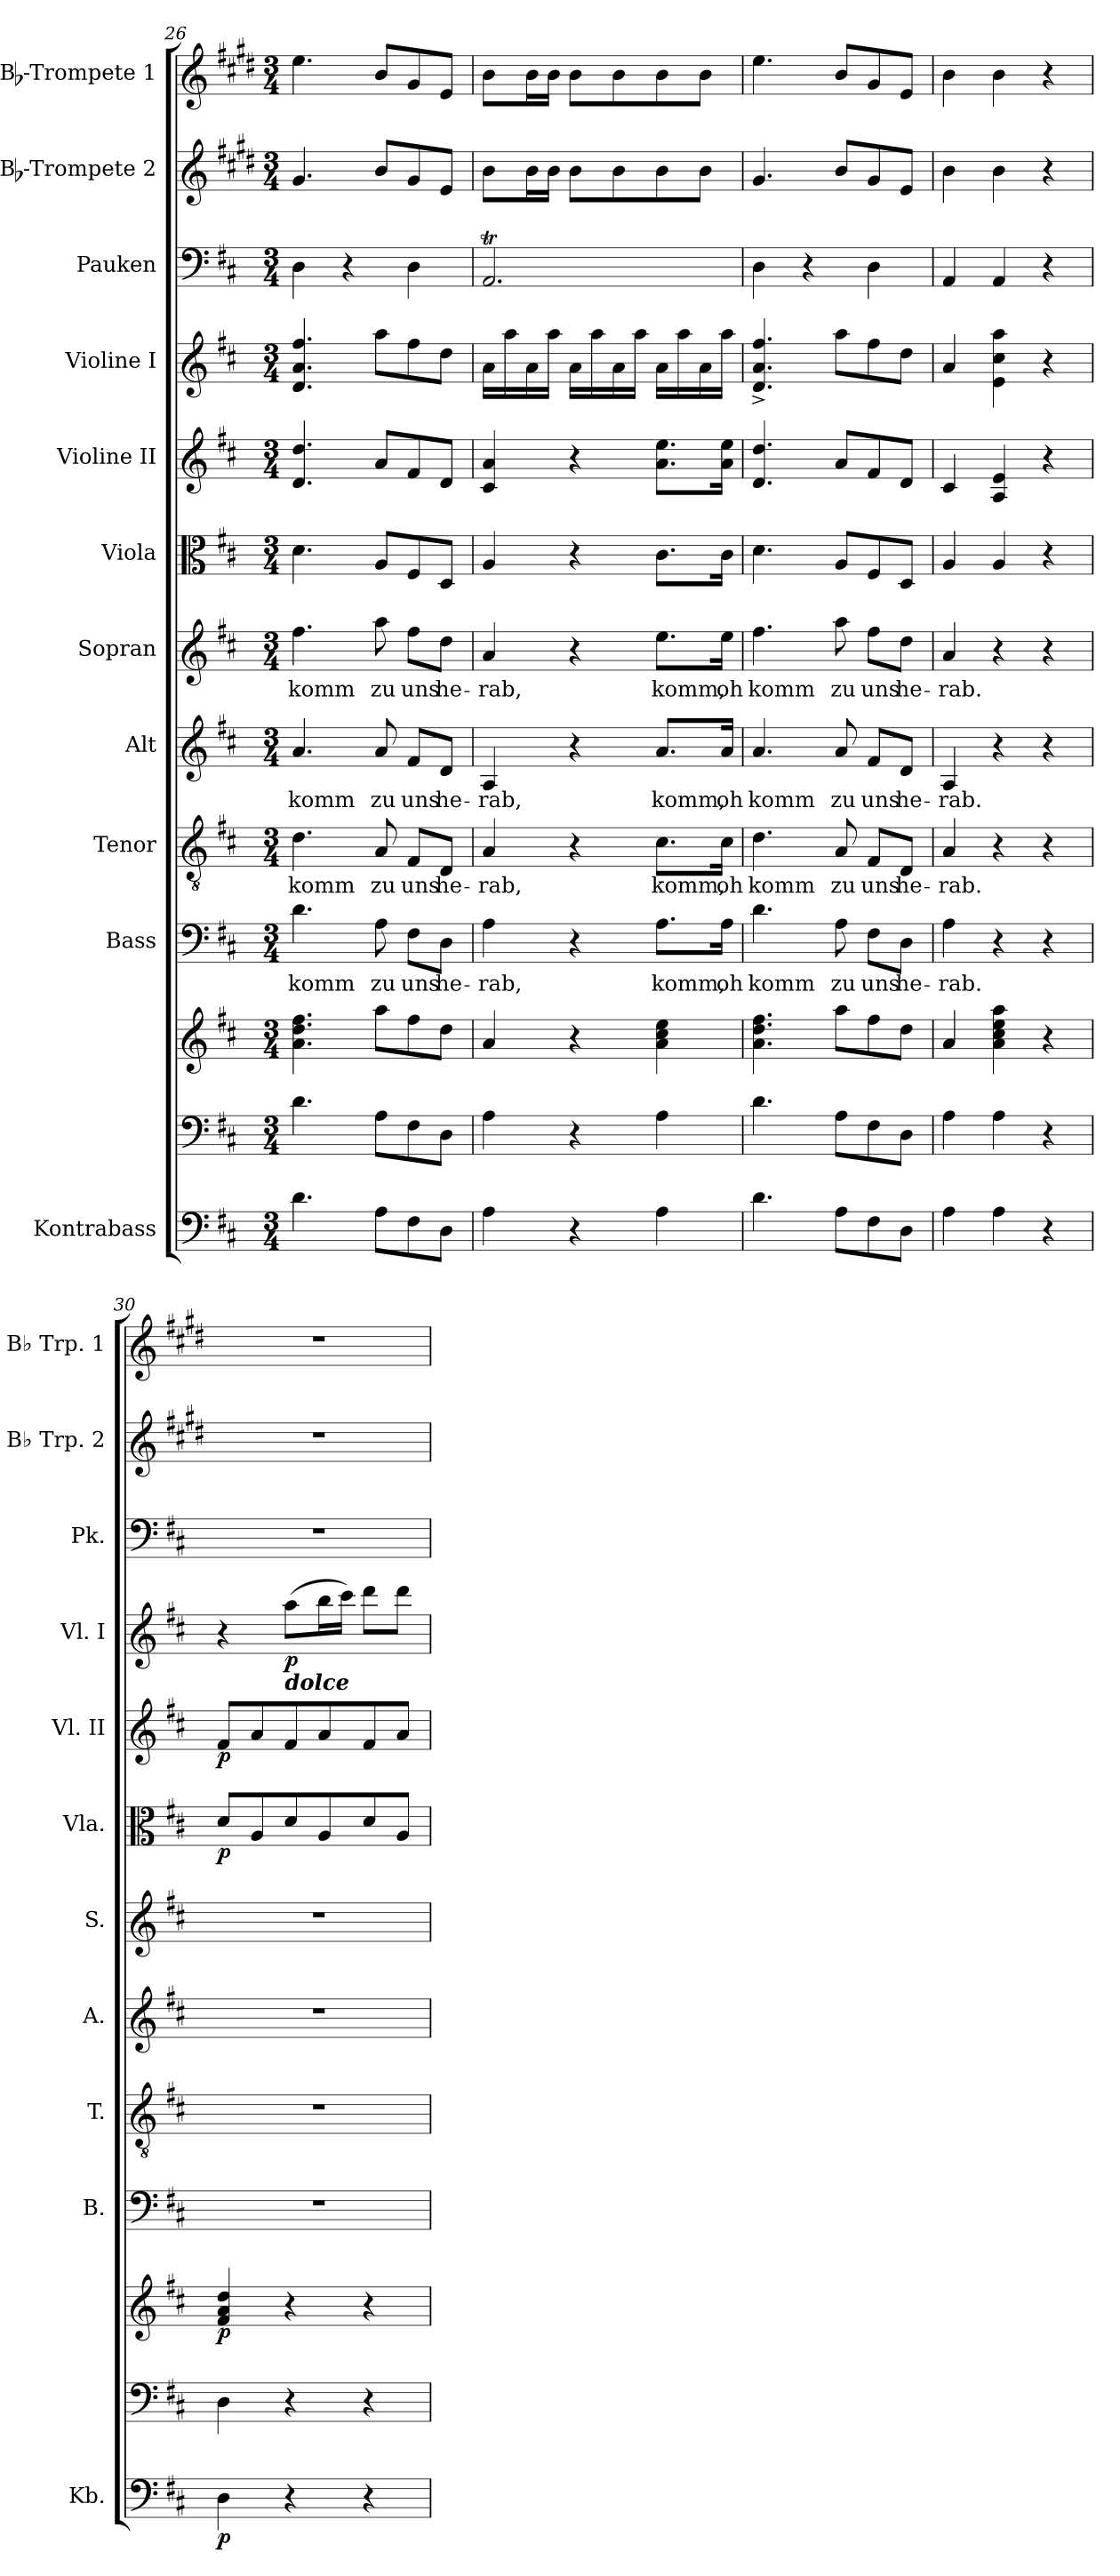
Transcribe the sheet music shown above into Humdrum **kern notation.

**kern	**dynam	**kern	**kern	**dynam	**kern	**text	**kern	**text	**kern	**text	**kern	**text	**kern	**dynam	**kern	**dynam	**kern	**dynam	**kern	**kern	**kern
*part12	*part12	*part11	*part11	*part11	*part10	*part10	*part9	*part9	*part8	*part8	*part7	*part7	*part6	*part6	*part5	*part5	*part4	*part4	*part3	*part2	*part1
*staff13	*staff13	*staff12	*staff11	*staff11/12	*staff10	*staff10	*staff9	*staff9	*staff8	*staff8	*staff7	*staff7	*staff6	*staff6	*staff5	*staff5	*staff4	*staff4	*staff3	*staff2	*staff1
*I"Kontrabass	*	*	*	*	*I"Bass	*	*I"Tenor	*	*I"Alt	*	*I"Sopran	*	*I"Viola	*	*I"Violine II	*	*I"Violine I	*	*I"Pauken	*I"Bb-Trompete 2	*I"Bb-Trompete 1
*I'Kb.	*	*	*	*	*I'B.	*	*I'T.	*	*I'A.	*	*I'S.	*	*I'Vla.	*	*I'Vl. II	*	*I'Vl. I	*	*I'Pk.	*I'Bb Trp. 2	*I'Bb Trp. 1
*clefF4	*	*clefF4	*clefG2	*	*clefF4	*	*clefGv2	*	*clefG2	*	*clefG2	*	*clefC3	*	*clefG2	*	*clefG2	*	*clefF4	*clefG2	*clefG2
*ITrd7c12	*	*	*	*	*	*	*	*	*	*	*	*	*	*	*	*	*	*	*	*ITrd1c2	*ITrd1c2
*k[f#c#]	*	*k[f#c#]	*k[f#c#]	*	*k[f#c#]	*	*k[f#c#]	*	*k[f#c#]	*	*k[f#c#]	*	*k[f#c#]	*	*k[f#c#]	*	*k[f#c#]	*	*k[f#c#]	*k[f#c#]	*k[f#c#]
*D:	*	*D:	*D:	*	*D:	*	*D:	*	*D:	*	*D:	*	*D:	*	*D:	*	*D:	*	*D:	*D:	*D:
*M3/4	*	*M3/4	*M3/4	*	*M3/4	*	*M3/4	*	*M3/4	*	*M3/4	*	*M3/4	*	*M3/4	*	*M3/4	*	*M3/4	*M3/4	*M3/4
=26	=26	=26	=26	=26	=26	=26	=26	=26	=26	=26	=26	=26	=26	=26	=26	=26	=26	=26	=26	=26	=26
!	!	!	!	!	!	!LO:LY:b	!	!LO:LY:b	!	!LO:LY:b	!	!LO:LY:b	!	!	!	!	!	!	!	!	!
4.D\	.	4.d\	4.a\ 4.dd\ 4.ff#\	.	4.d\	komm	4.d\	komm	4.a/	komm	4.ff#\	komm	4.d\	.	4.d/ 4.dd/	.	4.d/ 4.a/ 4.ff#/	.	4D\	4.f#/	4.dd\
.	.	.	.	.	.	.	.	.	.	.	.	.	.	.	.	.	.	.	4r	.	.
!	!	!	!	!	!	!LO:LY:b	!	!LO:LY:b	!	!LO:LY:b	!	!LO:LY:b	!	!	!	!	!	!	!	!	!
8AA\L	.	8A\L	8aa\L	.	8A\	zu	8A/	zu	8a/	zu	8aa\	zu	8A/L	.	8a/L	.	8aa\L	.	.	8a/L	8a/L
!	!	!	!	!	!	!LO:LY:b	!	!LO:LY:b	!	!LO:LY:b	!	!LO:LY:b	!	!	!	!	!	!	!	!	!
8FF#\	.	8F#\	8ff#\	.	8F#\L	uns	8F#/L	uns	8f#/L	uns	8ff#\L	uns	8F#/	.	8f#/	.	8ff#\	.	4D\	8f#/	8f#/
!	!	!	!	!	!	!LO:LY:b	!	!LO:LY:b	!	!LO:LY:b	!	!LO:LY:b	!	!	!	!	!	!	!	!	!
8DD\J	.	8D\J	8dd\J	.	8D\J	he-	8D/J	he-	8d/J	he-	8dd\J	he-	8D/J	.	8d/J	.	8dd\J	.	.	8d/J	8d/J
=27	=27	=27	=27	=27	=27	=27	=27	=27	=27	=27	=27	=27	=27	=27	=27	=27	=27	=27	=27	=27	=27
!	!	!	!	!	!	!LO:LY:b	!	!LO:LY:b	!	!LO:LY:b	!	!LO:LY:b	!	!	!	!	!	!	!	!	!
4AA\	.	4A\	4a/	.	4A\	-rab,	4A/	-rab,	4A/	-rab,	4a/	-rab,	4A/	.	4c#/ 4a/	.	16a\LL	.	2.AAT/	8a\L	8a\L
.	.	.	.	.	.	.	.	.	.	.	.	.	.	.	.	.	16aa\	.	.	.	.
.	.	.	.	.	.	.	.	.	.	.	.	.	.	.	.	.	16a\	.	.	16a\L	16a\L
.	.	.	.	.	.	.	.	.	.	.	.	.	.	.	.	.	16aa\JJ	.	.	16a\JJ	16a\JJ
4r	.	4r	4r	.	4r	.	4r	.	4r	.	4r	.	4r	.	4r	.	16a\LL	.	.	8a\L	8a\L
.	.	.	.	.	.	.	.	.	.	.	.	.	.	.	.	.	16aa\	.	.	.	.
.	.	.	.	.	.	.	.	.	.	.	.	.	.	.	.	.	16a\	.	.	8a\	8a\
.	.	.	.	.	.	.	.	.	.	.	.	.	.	.	.	.	16aa\JJ	.	.	.	.
!	!	!	!	!	!	!LO:LY:b	!	!LO:LY:b	!	!LO:LY:b	!	!LO:LY:b	!	!	!	!	!	!	!	!	!
4AA\	.	4A\	4a\ 4cc#\ 4ee\	.	8.A\L	komm,	8.c#\L	komm,	8.a/L	komm,	8.ee\L	komm,	8.c#\L	.	8.a\ 8.ee\L	.	16a\LL	.	.	8a\	8a\
.	.	.	.	.	.	.	.	.	.	.	.	.	.	.	.	.	16aa\	.	.	.	.
.	.	.	.	.	.	.	.	.	.	.	.	.	.	.	.	.	16a\	.	.	8a\J	8a\J
!	!	!	!	!	!	!LO:LY:b	!	!LO:LY:b	!	!LO:LY:b	!	!LO:LY:b	!	!	!	!	!	!	!	!	!
.	.	.	.	.	16A\Jk	oh	16c#\Jk	oh	16a/Jk	oh	16ee\Jk	oh	16c#\Jk	.	16a\ 16ee\Jk	.	16aa\JJ	.	.	.	.
=28	=28	=28	=28	=28	=28	=28	=28	=28	=28	=28	=28	=28	=28	=28	=28	=28	=28	=28	=28	=28	=28
!	!	!	!	!	!	!LO:LY:b	!	!LO:LY:b	!	!LO:LY:b	!	!LO:LY:b	!	!	!	!	!	!	!	!	!
4.D\	.	4.d\	4.a\ 4.dd\ 4.ff#\	.	4.d\	komm	4.d\	komm	4.a/	komm	4.ff#\	komm	4.d\	.	4.d/ 4.dd/	.	4.d/^< 4.a/^< 4.ff#/^<	.	4D\	4.f#/	4.dd\
.	.	.	.	.	.	.	.	.	.	.	.	.	.	.	.	.	.	.	4r	.	.
!	!	!	!	!	!	!LO:LY:b	!	!LO:LY:b	!	!LO:LY:b	!	!LO:LY:b	!	!	!	!	!	!	!	!	!
8AA\L	.	8A\L	8aa\L	.	8A\	zu	8A/	zu	8a/	zu	8aa\	zu	8A/L	.	8a/L	.	8aa\L	.	.	8a/L	8a/L
!	!	!	!	!	!	!LO:LY:b	!	!LO:LY:b	!	!LO:LY:b	!	!LO:LY:b	!	!	!	!	!	!	!	!	!
8FF#\	.	8F#\	8ff#\	.	8F#\L	uns	8F#/L	uns	8f#/L	uns	8ff#\L	uns	8F#/	.	8f#/	.	8ff#\	.	4D\	8f#/	8f#/
!	!	!	!	!	!	!LO:LY:b	!	!LO:LY:b	!	!LO:LY:b	!	!LO:LY:b	!	!	!	!	!	!	!	!	!
8DD\J	.	8D\J	8dd\J	.	8D\J	he-	8D/J	he-	8d/J	he-	8dd\J	he-	8D/J	.	8d/J	.	8dd\J	.	.	8d/J	8d/J
=29	=29	=29	=29	=29	=29	=29	=29	=29	=29	=29	=29	=29	=29	=29	=29	=29	=29	=29	=29	=29	=29
!	!	!	!	!	!	!LO:LY:b	!	!LO:LY:b	!	!LO:LY:b	!	!LO:LY:b	!	!	!	!	!	!	!	!	!
4AA\	.	4A\	4a/	.	4A\	-rab.	4A/	-rab.	4A/	-rab.	4a/	-rab.	4A/	.	4c#/	.	4a/	.	4AA/	4a\	4a\
4AA\	.	4A\	4a\ 4cc#\ 4ee\ 4aa\	.	4r	.	4r	.	4r	.	4r	.	4A/	.	4A/ 4e/	.	4e\ 4cc#\ 4aa\	.	4AA/	4a\	4a\
4r	.	4r	4r	.	4r	.	4r	.	4r	.	4r	.	4r	.	4r	.	4r	.	4r	4r	4r
!!LO:PB:g=z
=30	=30	=30	=30	=30	=30	=30	=30	=30	=30	=30	=30	=30	=30	=30	=30	=30	=30	=30	=30	=30	=30
!	!LO:DY:b	!	!	!LO:DY:b	!	!	!	!	!	!	!	!	!	!LO:DY:b	!	!LO:DY:b	!	!	!	!	!
4DD\	p	4D\	4f#/ 4a/ 4dd/	p	2.r	.	2.r	.	2.r	.	2.r	.	8d/L	p	8f#/L	p	4r	.	2.r	2.r	2.r
.	.	.	.	.	.	.	.	.	.	.	.	.	8A/	.	8a/	.	.	.	.	.	.
!	!	!	!	!	!	!	!	!	!	!	!	!	!	!	!	!	!LO:TX:b:Bi:t=dolce	!	!	!	!
!	!	!	!	!	!	!	!	!	!	!	!	!	!	!	!	!	!	!LO:DY:b	!	!	!
4r	.	4r	4r	.	.	.	.	.	.	.	.	.	8d/	.	8f#/	.	(>8aa\L	p	.	.	.
.	.	.	.	.	.	.	.	.	.	.	.	.	8A/	.	8a/	.	16bb\L	.	.	.	.
.	.	.	.	.	.	.	.	.	.	.	.	.	.	.	.	.	16ccc#\JJ)	.	.	.	.
4r	.	4r	4r	.	.	.	.	.	.	.	.	.	8d/	.	8f#/	.	8ddd\L	.	.	.	.
.	.	.	.	.	.	.	.	.	.	.	.	.	8A/J	.	8a/J	.	8ddd\J	.	.	.	.
=	=	=	=	=	=	=	=	=	=	=	=	=	=	=	=	=	=	=	=	=	=
*-	*-	*-	*-	*-	*-	*-	*-	*-	*-	*-	*-	*-	*-	*-	*-	*-	*-	*-	*-	*-	*-
